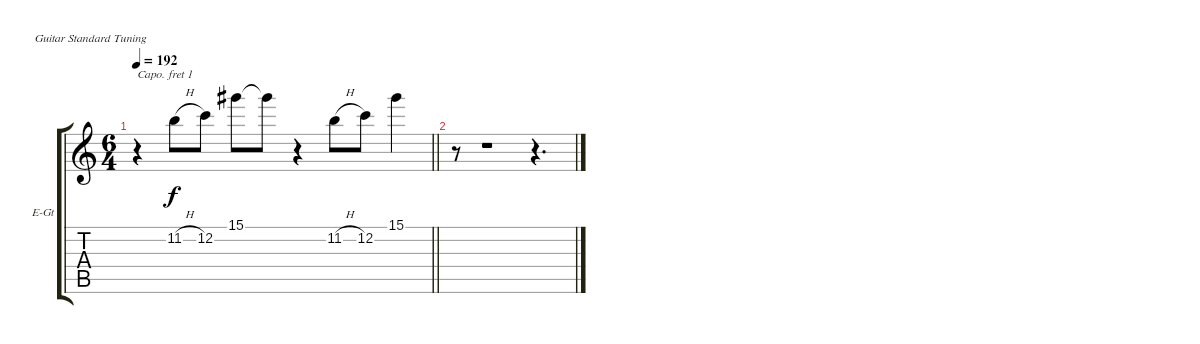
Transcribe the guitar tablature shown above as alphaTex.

\bracketExtendMode groupsimilarinstruments
\firstSystemTrackNameOrientation horizontal
\otherSystemsTrackNameOrientation horizontal
\track ("Guitar 1" "E-Gt") {instrument distortionguitar}
\staff {score tabs}
\capo 1
\tuning (E4 B3 G3 D3 A2 E2)
\ts (6 4)
\tempo 192
\clef g2
\barLineRight lightlight
\ks c
r.4{dy f} 11.2{h}.8 12.2.8 15.1.8 15.1{t}.8 r.4 11.2{h}.8 12.2.8 15.1.4 |
r.8 r.1 r.4{d}
